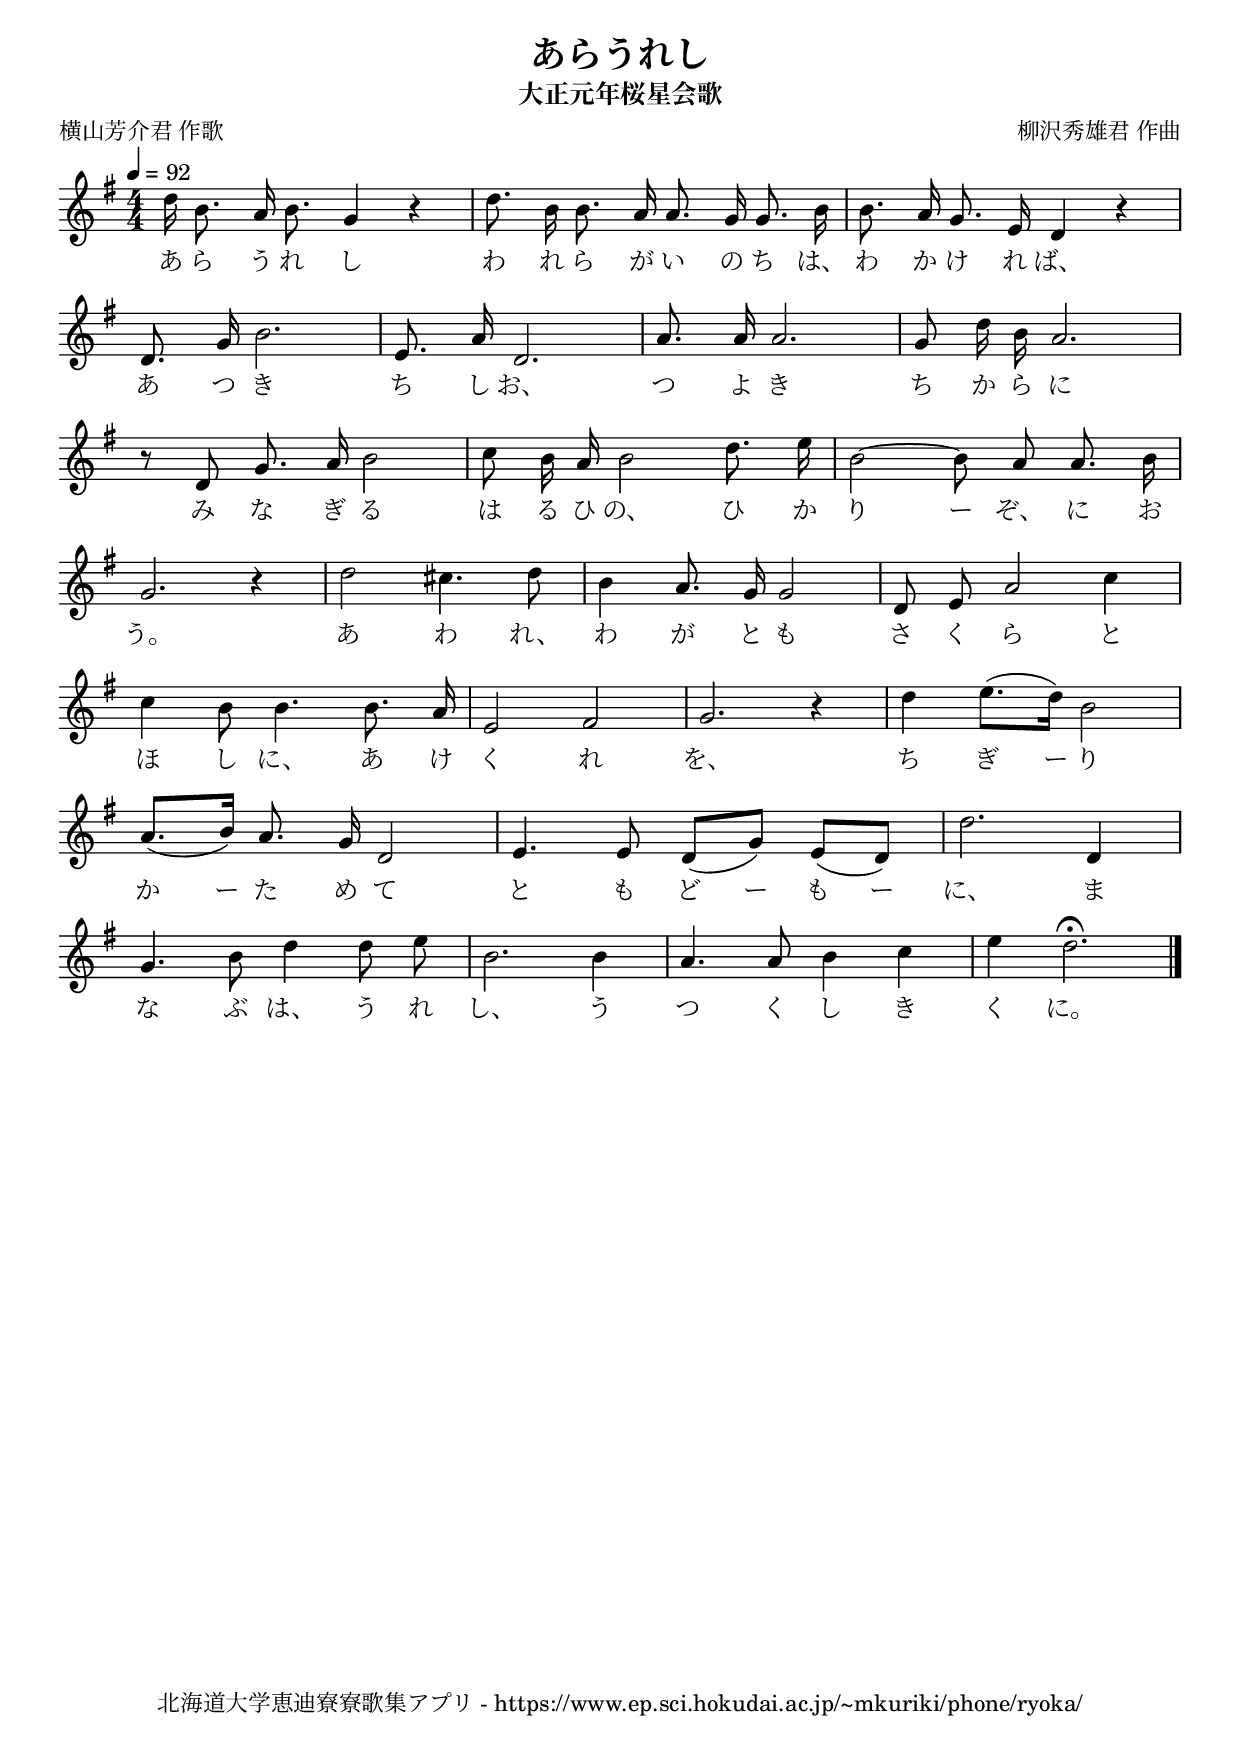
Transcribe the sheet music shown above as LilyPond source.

\version "2.18.2"

\paper {indent = 0}

\header {
  title = "あらうれし"
  subtitle = "大正元年桜星会歌"
  composer = "柳沢秀雄君 作曲"
  poet = "横山芳介君 作歌"
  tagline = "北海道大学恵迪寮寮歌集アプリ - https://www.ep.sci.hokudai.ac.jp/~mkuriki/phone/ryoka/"
}


melody = \relative c''{
  \tempo 4 = 92
  \autoBeamOff
  \numericTimeSignature
  \override BreathingSign.text = \markup { \musicglyph #"scripts.upedaltoe" } % ブレスの記号指定
  \key g \major
  \time 4/4
  \set melismaBusyProperties = #'()
  d16 b8. a16 b8. g4 r4 |
  d'8. b16 b8. a16 a8. g16 g8. b16 |
  b8. a16 g8. e16 d4 r4 | \break
  d8. g16 b2. |
  e,8. a16 d,2. |
  a'8. a16 a2. |
  g8 d'16 b16 a2. | \break
  r8 d,8 g8. a16 b2 |
  c8 b16 a16 b2 d8. e16 |
  b2 ~ b8 a8 a8. b16 | \break
  g2. r4 |
  d'2 cis4. d8 |
  b4 a8. g16 g2 |
  d8 e8 a2 c4 | \break
  c4 b8 b4. b8. a16 |
  e2 fis2 |
  g2. r4 |
  d'4 e8. ([ d16 ]) b2 | \break
  a8. ([ b16 )] a8. g16 d2 |
  e4. e8 d8 ([ g8 )] e8 ([ d8 )] |
  d'2. d,4 | \break
  g4. b8 d4 d8 e8 |
  b2. b4 |
  a4. a8 b4 c4 |
  e4 d2. \fermata
  \bar "|."
}

text = \lyricmode {
  あ ら う れ し わ れ ら が い の ち は、 わ か け れ ば、
  あ つ き ち し お、 つ よ き ち か ら に
  み な ぎ る は る ひ の、 ひ か り ー ぞ、 に お
  う。 あ わ れ、 わ が と も さ く ら と
  ほ し に、 あ け く れ を、 ち ぎ ー り
  か ー た め て と も ど ー も ー に、 ま
  な ぶ は、 う れ し、 う つ く し き く に。
}

harmony = \chordmode {
}

\score {
  <<
    % メロディーライン
    \new Voice = "one"{\melody}
    % 歌詞
    \new Lyrics \lyricsto "one" \text
    % 太鼓
    % \new DrumStaff \with{
    %   \remove "Time_signature_engraver"
    %   drumStyleTable = #percussion-style
    %   \override StaffSymbol.line-count = #1
    %   \hide Stem
    % }
    % \drum
  >>
  
\midi {}
\layout {
  \context {
    \Score
    \remove "Bar_number_engraver"
  }
}

}


